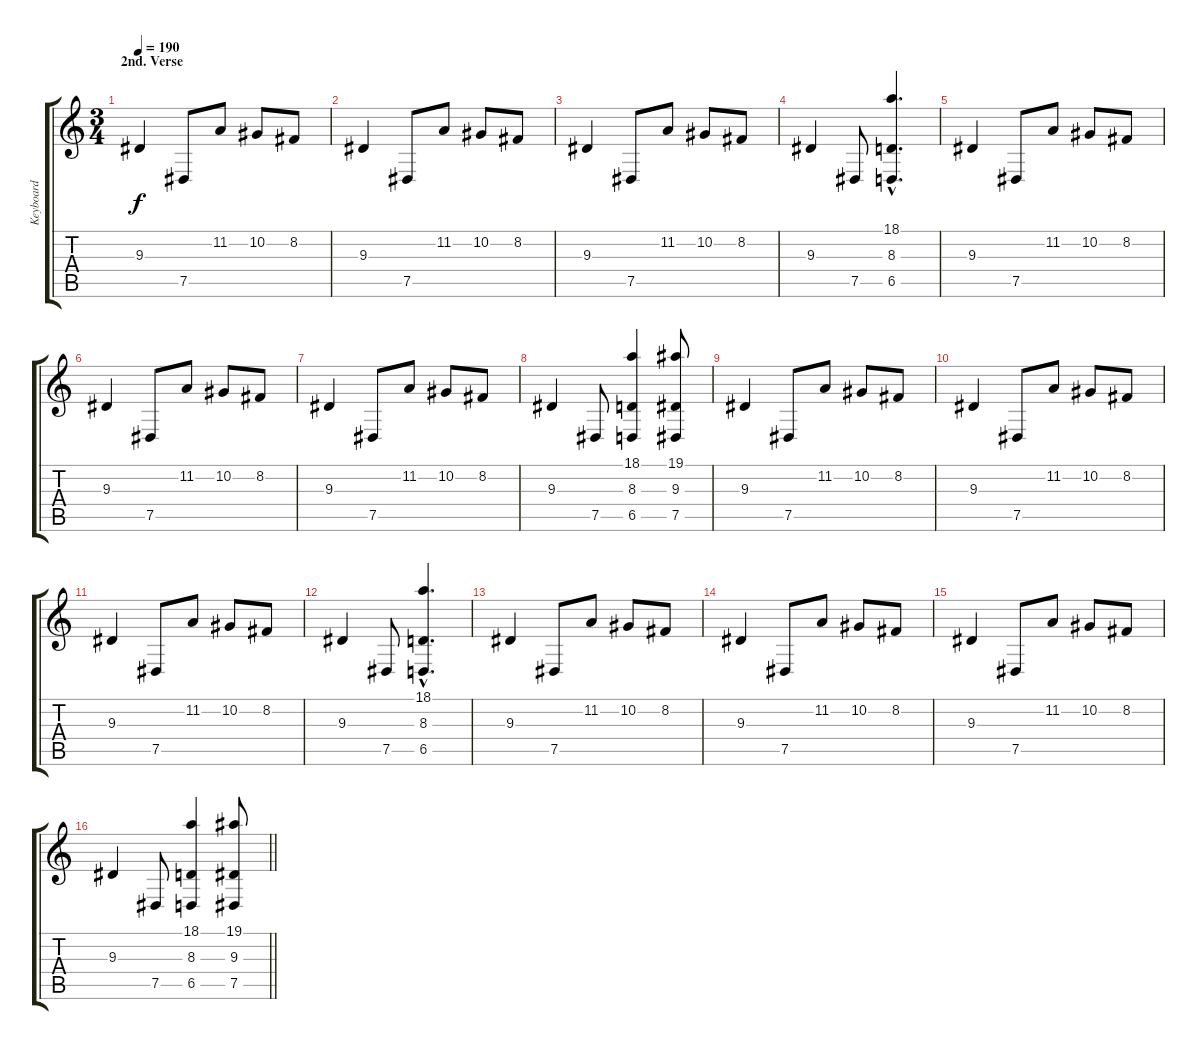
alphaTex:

\track ("Keyboard" "Keyboard") {instrument stringensemble1}
\staff {score tabs}
\tuning (Eb4 Bb3 Gb3 Db3 Ab2 Eb2) {hide}
\ts (3 4)
\section ("" "2nd. Verse")
\tempo 190
\clef g2
\ks c
9.3.4{dy f} 7.5.8 11.2.8 10.2.8 8.2.8 |
9.3.4 7.5.8 11.2.8 10.2.8 8.2.8 |
9.3.4 7.5.8 11.2.8 10.2.8 8.2.8 |
9.3.4 7.5.8 (18.1{hac} 8.3{hac} 6.5{hac}).4{d} |
9.3.4 7.5.8 11.2.8 10.2.8 8.2.8 |
9.3.4 7.5.8 11.2.8 10.2.8 8.2.8 |
9.3.4 7.5.8 11.2.8 10.2.8 8.2.8 |
9.3.4 7.5.8 (18.1 8.3 6.5).4 (19.1 9.3 7.5).8 |
9.3.4 7.5.8 11.2.8 10.2.8 8.2.8 |
9.3.4 7.5.8 11.2.8 10.2.8 8.2.8 |
9.3.4 7.5.8 11.2.8 10.2.8 8.2.8 |
9.3.4 7.5.8 (18.1{hac} 8.3{hac} 6.5{hac}).4{d} |
9.3.4 7.5.8 11.2.8 10.2.8 8.2.8 |
9.3.4 7.5.8 11.2.8 10.2.8 8.2.8 |
9.3.4 7.5.8 11.2.8 10.2.8 8.2.8 |
\barLineRight lightlight
9.3.4 7.5.8 (18.1 8.3 6.5).4 (19.1 9.3 7.5).8
